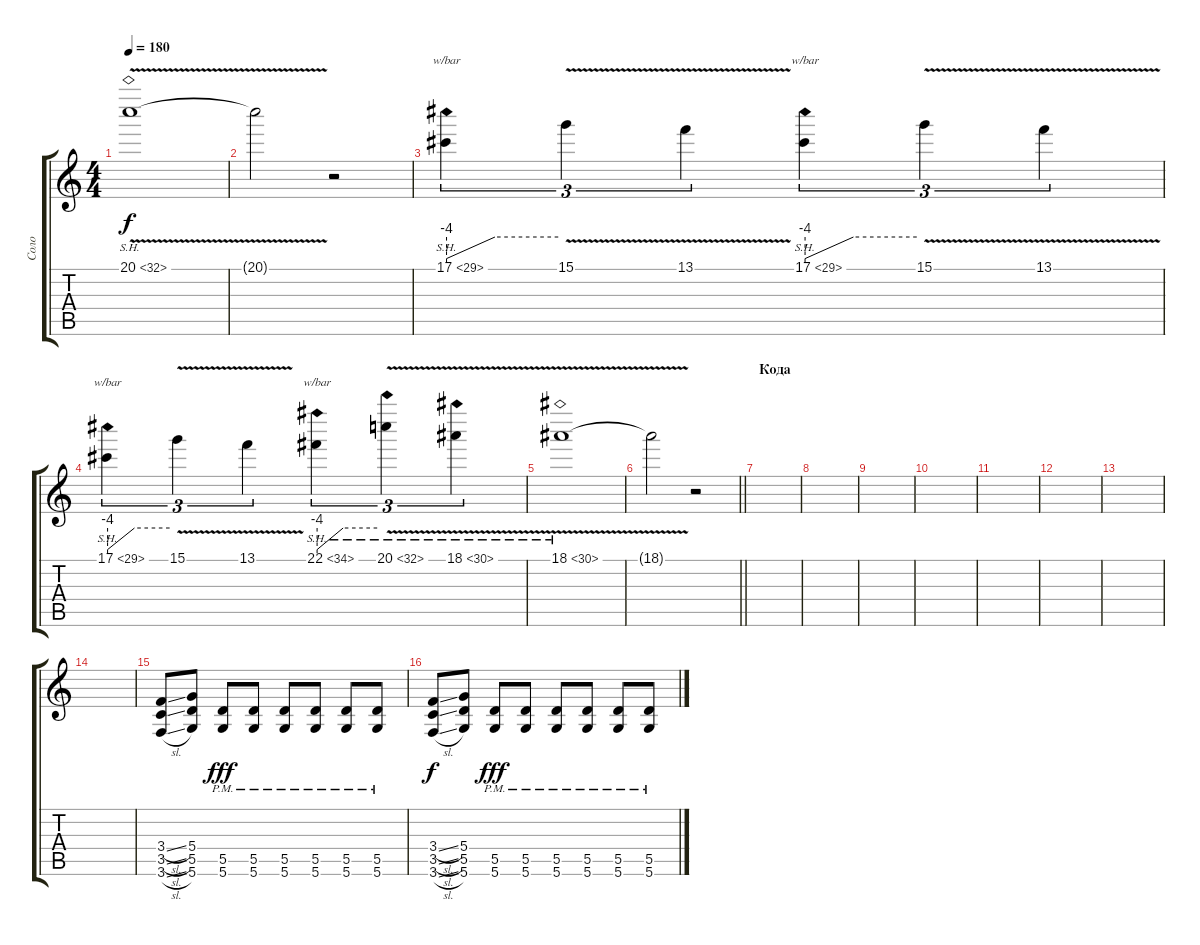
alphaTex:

\track ("Соло" "Соло") {instrument distortionguitar}
\staff {score tabs}
\tuning (E4 B3 G3 D3 A2 D2) {hide}
\ts (4 4)
\tempo 180
\clef g2
\ks c
20.1{sh 12 v}.1{dy f} |
20.1{t}.2 r.2 |
17.1{sh 12}.4{tu (3 2) tbe (custom default 0 -16 26 0 60 0)} 15.1{v}.4{tu (3 2)} 13.1{v}.4{tu (3 2)} 17.1{sh 12}.4{tu (3 2) tbe (custom default 0 -16 26 0 60 0)} 15.1{v}.4{tu (3 2)} 13.1{v}.4{tu (3 2)} |
17.1{sh 12}.4{tu (3 2) tbe (custom default 0 -16 26 0 60 0)} 15.1{v}.4{tu (3 2)} 13.1{v}.4{tu (3 2)} 22.1{sh 12}.4{tu (3 2) tbe (custom default 0 -16 26 0 60 0)} 20.1{sh 12 v}.4{tu (3 2)} 18.1{sh 12 v}.4{tu (3 2)} |
18.1{sh 12 v}.1 |
\barLineRight lightlight
18.1{t}.2 r.2 |
\section ("" "Кода")
|
|
|
|
|
|
|
|
(3.4{sl} 3.5{sl} 3.6{sl}).8 (5.4 5.5 5.6).8 (5.5{pm} 5.6{pm}).8{dy fff} (5.5{pm} 5.6{pm}).8 (5.5{pm} 5.6{pm}).8 (5.5{pm} 5.6{pm}).8 (5.5{pm} 5.6{pm}).8 (5.5{pm} 5.6{pm}).8 |
(3.4{sl} 3.5{sl} 3.6{sl}).8{dy f} (5.4 5.5 5.6).8 (5.5{pm} 5.6{pm}).8{dy fff} (5.5{pm} 5.6{pm}).8 (5.5{pm} 5.6{pm}).8 (5.5{pm} 5.6{pm}).8 (5.5{pm} 5.6{pm}).8 (5.5{pm} 5.6{pm}).8
